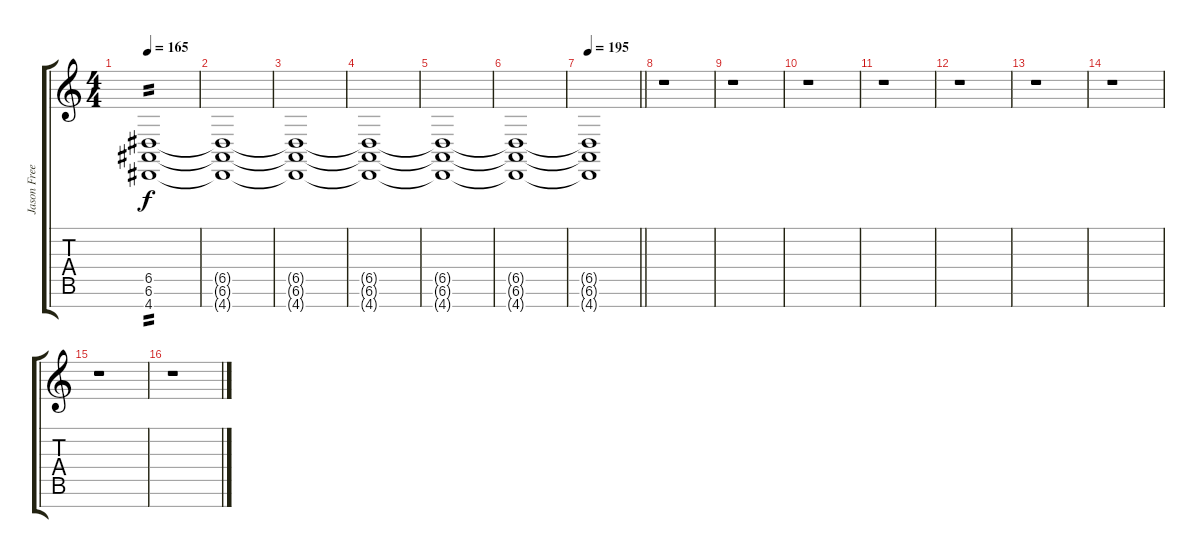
\track ("Jason Freeze" "Jason Free") {instrument electricgrandpiano}
\staff {score tabs}
\tuning (E4 B3 G3 D3 A2 E2 B1) {hide}
\ts (4 4)
\tempo 165
\clef g2
\ks c
(6.5 6.6 4.7).1{tp 2 dy f} |
(6.5{t} 6.6{t} 4.7{t}).1 |
(6.5{t} 6.6{t} 4.7{t}).1 |
(6.5{t} 6.6{t} 4.7{t}).1 |
(6.5{t} 6.6{t} 4.7{t}).1 |
(6.5{t} 6.6{t} 4.7{t}).1 |
\tempo 195
\barLineRight lightlight
(6.5{t} 6.6{t} 4.7{t}).1 |
r.1 |
r.1 |
r.1 |
r.1 |
r.1 |
r.1 |
r.1 |
r.1 |
r.1
